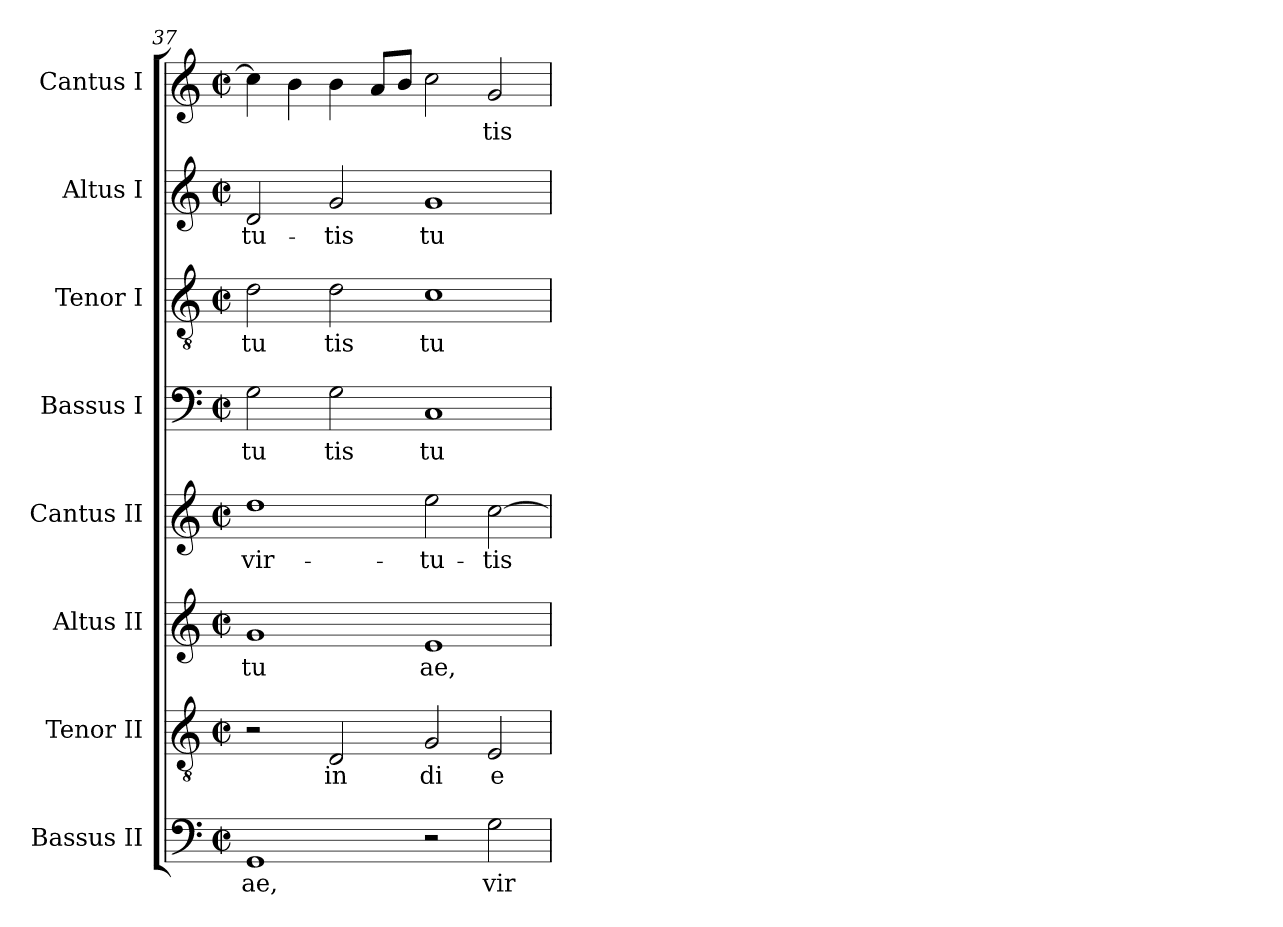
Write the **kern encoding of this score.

**kern	**text	**kern	**text	**kern	**text	**kern	**text	**kern	**text	**kern	**text	**kern	**text	**kern	**text
*part8	*part8	*part7	*part7	*part6	*part6	*part5	*part5	*part4	*part4	*part3	*part3	*part2	*part2	*part1	*part1
*staff8	*staff8	*staff7	*staff7	*staff6	*staff6	*staff5	*staff5	*staff4	*staff4	*staff3	*staff3	*staff2	*staff2	*staff1	*staff1
*I"Bassus II	*	*I"Tenor II	*	*I"Altus II	*	*I"Cantus II	*	*I"Bassus I	*	*I"Tenor I	*	*I"Altus I	*	*I"Cantus I	*
*clefF4	*	*clefGv2	*	*clefG2	*	*clefG2	*	*clefF4	*	*clefGv2	*	*clefG2	*	*clefG2	*
*M2/2	*	*M2/2	*	*M2/2	*	*M2/2	*	*M2/2	*	*M2/2	*	*M2/2	*	*M2/2	*
*met(c|)	*	*met(c|)	*	*met(c|)	*	*met(c|)	*	*met(c|)	*	*met(c|)	*	*met(c|)	*	*met(c|)	*
=37	=37	=37	=37	=37	=37	=37	=37	=37	=37	=37	=37	=37	=37	=37	=37
!	!LO:LY:b:cj	!	!	!	!LO:LY:b:cj	!	!LO:LY:b:cj	!	!LO:LY:b:cj	!	!LO:LY:b:cj	!	!LO:LY:b:cj	!	!
1GG	-ae,	2r	.	1g	tu	1dd	vir-	2G\	tu	2d\	tu	2d/	-tu-	4cc\]	.
.	.	.	.	.	.	.	.	.	.	.	.	.	.	4b\	.
!	!	!	!LO:LY:b:cj	!	!	!	!	!	!LO:LY:b:cj	!	!LO:LY:b:cj	!	!LO:LY:b:cj	!	!
.	.	2D/	in	.	.	.	.	2G\	tis	2d\	tis	2g/	-tis	4b\	.
.	.	.	.	.	.	.	.	.	.	.	.	.	.	8a/L	.
.	.	.	.	.	.	.	.	.	.	.	.	.	.	8b/J	.
!	!	!	!LO:LY:b:cj	!	!LO:LY:b:cj	!	!LO:LY:b:cj	!	!LO:LY:b:cj	!	!LO:LY:b:cj	!	!LO:LY:b:cj	!	!
2r	.	2G/	di	1e	ae,	2ee\	-tu-	1C	tu	1c	tu	1g	tu-	2cc\	.
!	!LO:LY:b:cj	!	!LO:LY:b:cj	!	!	!	!LO:LY:b:cj	!	!	!	!	!	!	!	!LO:LY:b:cj
2G\	vir-	2E/	e	.	.	[>2cc\	-tis	.	.	.	.	.	.	2g/	tis
=	=	=	=	=	=	=	=	=	=	=	=	=	=	=	=
*-	*-	*-	*-	*-	*-	*-	*-	*-	*-	*-	*-	*-	*-	*-	*-
